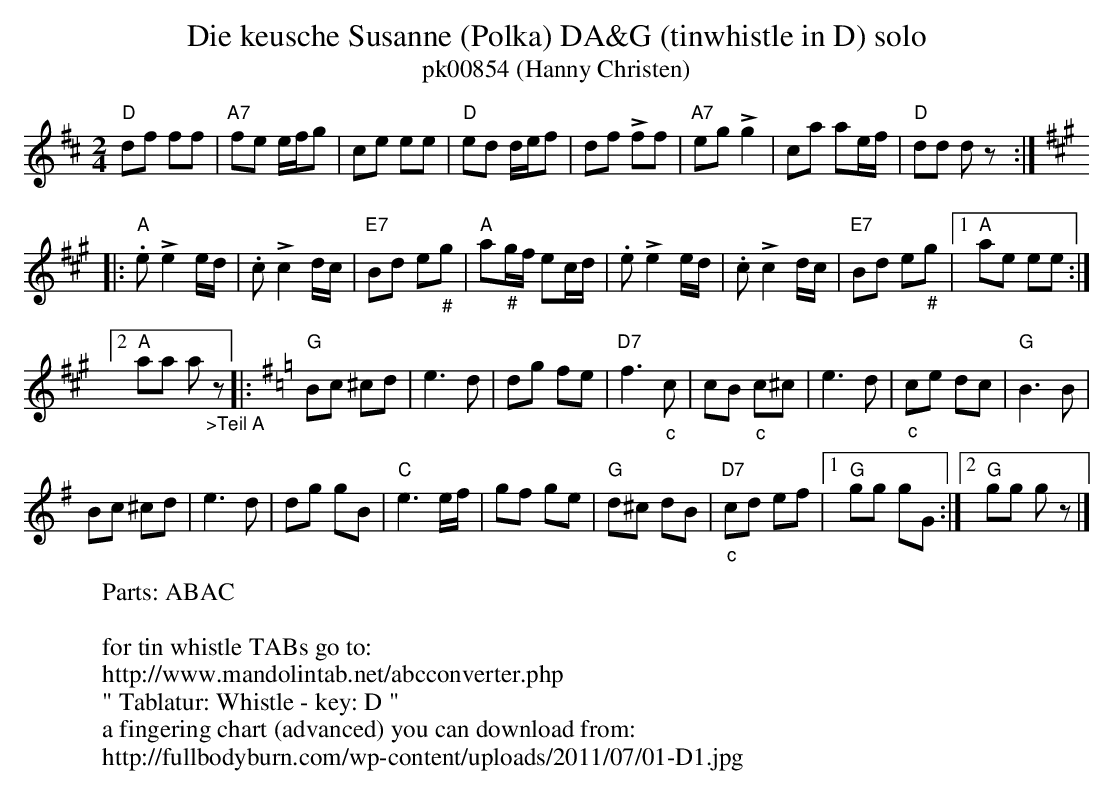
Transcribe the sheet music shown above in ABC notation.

X:1
T:Die keusche Susanne (Polka) DA&G (tinwhistle in D) solo
T:pk00854 (Hanny Christen)
M:2/4
L:1/8
K:D transpose=12
"D"df ff | "A7"fe e/2f/2""g | ce ee | "D"ed d/2e/2f | df !>!ff | "A7"eg !>!g2 | \
ca ae/2f/2 | "D"dd dz:: [K:A]
"A".e!>!e2e/2d/2 | .c!>!c2d/2c/2 | "E7"Bd e"_#"g | "A"a"_#"g/2f/2 ec/2d/2 | \
.e!>!e2e/2d/2 | .c!>!c2d/2c/2 | "E7"Bd e"_#"g |1 "A"ae ee :|2
"A"aa a"_>Teil A"z [K:G] \
|: "G"Bc ^cd | e3d | dg fe | "D7"f3"_c"c | cB "_c"c^c | e3d | \
"_c"ce dc | "G"B3B |
Bc ^cd | e3 d | dg gB | "C"e3 e/2f/2 | \
gf ge | "G"d^c dB | "D7""_c"cd ef |1 "G"gg gG :|2 "G"gg gz |]
W:Parts: ABAC
W:
W:for tin whistle TABs go to:
W:http://www.mandolintab.net/abcconverter.php
W:" Tablatur: Whistle - key: D "
W:a fingering chart (advanced) you can download from:
W:http://fullbodyburn.com/wp-content/uploads/2011/07/01-D1.jpg
